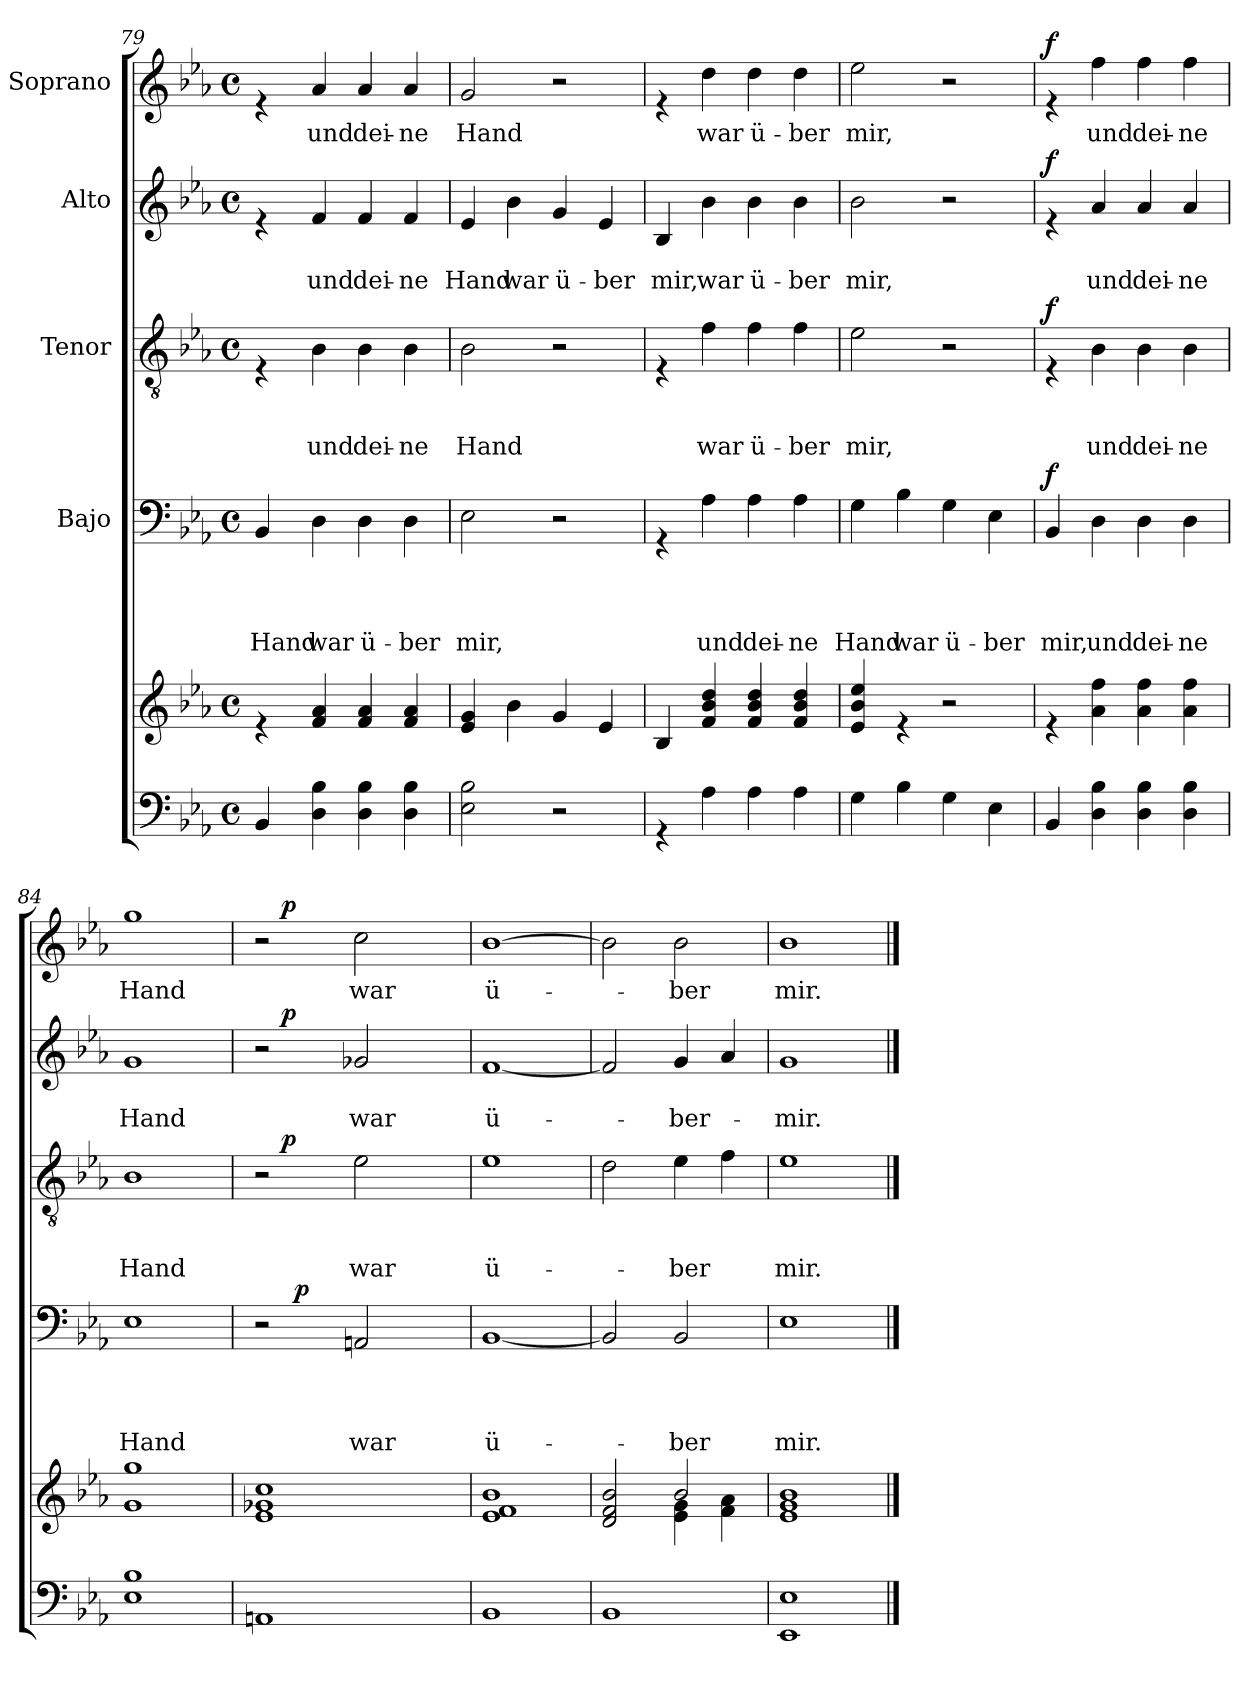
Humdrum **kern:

**kern	**kern	**kern	**text	**text	**text	**text	**dynam	**kern	**text	**text	**text	**dynam	**kern	**text	**text	**dynam	**kern	**text	**dynam
*part6	*part5	*part4	*part4	*part4	*part4	*part4	*part4	*part3	*part3	*part3	*part3	*part3	*part2	*part2	*part2	*part2	*part1	*part1	*part1
*staff6	*staff5	*staff4	*staff4	*staff4	*staff4	*staff4	*staff4	*staff3	*staff3	*staff3	*staff3	*staff3	*staff2	*staff2	*staff2	*staff2	*staff1	*staff1	*staff1
*	*	*I"Bajo	*	*	*	*	*	*I"Tenor	*	*	*	*	*I"Alto	*	*	*	*I"Soprano	*	*
*clefF4	*clefG2	*clefF4	*	*	*	*	*	*clefGv2	*	*	*	*	*clefG2	*	*	*	*clefG2	*	*
*k[b-e-a-]	*k[b-e-a-]	*k[b-e-a-]	*	*	*	*	*	*k[b-e-a-]	*	*	*	*	*k[b-e-a-]	*	*	*	*k[b-e-a-]	*	*
*E-:	*E-:	*E-:	*	*	*	*	*	*E-:	*	*	*	*	*E-:	*	*	*	*E-:	*	*
*M4/4	*M4/4	*M4/4	*	*	*	*	*	*M4/4	*	*	*	*	*M4/4	*	*	*	*M4/4	*	*
*met(c)	*met(c)	*met(c)	*	*	*	*	*	*met(c)	*	*	*	*	*met(c)	*	*	*	*met(c)	*	*
=79	=79	=79	=79	=79	=79	=79	=79	=79	=79	=79	=79	=79	=79	=79	=79	=79	=79	=79	=79
!	!	!	!	!	!	!LO:LY:b	!	!	!	!	!	!	!	!	!	!	!	!	!
4BB-/	4re	4BB-/	.	.	.	Hand	.	4rE	.	.	.	.	4re	.	.	.	4re	.	.
!	!	!	!	!	!	!LO:LY:b	!	!	!	!	!LO:LY:b	!	!	!	!LO:LY:b	!	!	!LO:LY:b	!
4D\ 4B-\	4f/ 4a-/	4D\	.	.	.	war	.	4B-\	.	.	und	.	4f/	.	und	.	4a-/	und	.
!	!	!	!	!	!	!LO:LY:b	!	!	!	!	!LO:LY:b	!	!	!	!LO:LY:b	!	!	!LO:LY:b	!
4D\ 4B-\	4f/ 4a-/	4D\	.	.	.	ü-	.	4B-\	.	.	dei-	.	4f/	.	dei-	.	4a-/	dei-	.
!	!	!	!	!	!	!LO:LY:b	!	!	!	!	!LO:LY:b	!	!	!	!LO:LY:b	!	!	!LO:LY:b	!
4D\ 4B-\	4f/ 4a-/	4D\	.	.	.	-ber	.	4B-\	.	.	-ne	.	4f/	.	-ne	.	4a-/	-ne	.
!!LO:LB:g=z
=80	=80	=80	=80	=80	=80	=80	=80	=80	=80	=80	=80	=80	=80	=80	=80	=80	=80	=80	=80
!	!	!	!	!	!	!LO:LY:b	!	!	!	!	!LO:LY:b	!	!	!	!LO:LY:b	!	!	!LO:LY:b	!
2E-\ 2B-\	4e-/ 4g/	2E-\	.	.	.	mir,	.	2B-\	.	.	Hand	.	4e-/	.	Hand	.	2g/	Hand	.
!	!	!	!	!	!	!	!	!	!	!	!	!	!	!	!LO:LY:b	!	!	!	!
.	4b-\	.	.	.	.	.	.	.	.	.	.	.	4b-\	.	war	.	.	.	.
!	!	!	!	!	!	!	!	!	!	!	!	!	!	!	!LO:LY:b	!	!	!	!
2r	4g/	2r	.	.	.	.	.	2r	.	.	.	.	4g/	.	ü-	.	2r	.	.
!	!	!	!	!	!	!	!	!	!	!	!	!	!	!	!LO:LY:b	!	!	!	!
.	4e-/	.	.	.	.	.	.	.	.	.	.	.	4e-/	.	-ber	.	.	.	.
=81	=81	=81	=81	=81	=81	=81	=81	=81	=81	=81	=81	=81	=81	=81	=81	=81	=81	=81	=81
!	!	!	!	!	!	!	!	!	!	!	!	!	!	!	!LO:LY:b	!	!	!	!
4rGG	4B-/	4rGG	.	.	.	.	.	4rE	.	.	.	.	4B-/	.	mir,	.	4re	.	.
!	!	!	!	!	!	!LO:LY:b	!	!	!	!	!LO:LY:b	!	!	!	!LO:LY:b	!	!	!LO:LY:b	!
4A-\	4f/ 4b-/ 4dd/	4A-\	.	.	.	und	.	4f\	.	.	war	.	4b-\	.	war	.	4dd\	war	.
!	!	!	!	!	!	!LO:LY:b	!	!	!	!	!LO:LY:b	!	!	!	!LO:LY:b	!	!	!LO:LY:b	!
4A-\	4f/ 4b-/ 4dd/	4A-\	.	.	.	dei-	.	4f\	.	.	ü-	.	4b-\	.	ü-	.	4dd\	ü-	.
!	!	!	!	!	!	!LO:LY:b	!	!	!	!	!LO:LY:b	!	!	!	!LO:LY:b	!	!	!LO:LY:b	!
4A-\	4f/ 4b-/ 4dd/	4A-\	.	.	.	-ne	.	4f\	.	.	-ber	.	4b-\	.	-ber	.	4dd\	-ber	.
!!LO:PB:g=z
=82	=82	=82	=82	=82	=82	=82	=82	=82	=82	=82	=82	=82	=82	=82	=82	=82	=82	=82	=82
!	!	!	!	!	!	!LO:LY:b	!	!	!	!	!LO:LY:b	!	!	!	!LO:LY:b	!	!	!LO:LY:b	!
4G\	4e-/ 4b-/ 4ee-/	4G\	.	.	.	Hand	.	2e-\	.	.	mir,	.	2b-\	.	mir,	.	2ee-\	mir,	.
!	!	!	!	!	!	!LO:LY:b	!	!	!	!	!	!	!	!	!	!	!	!	!
4B-\	4re	4B-\	.	.	.	war	.	.	.	.	.	.	.	.	.	.	.	.	.
!	!	!	!	!	!	!LO:LY:b	!	!	!	!	!	!	!	!	!	!	!	!	!
4G\	2r	4G\	.	.	.	ü-	.	2r	.	.	.	.	2r	.	.	.	2r	.	.
!	!	!	!	!	!	!LO:LY:b	!	!	!	!	!	!	!	!	!	!	!	!	!
4E-\	.	4E-\	.	.	.	-ber	.	.	.	.	.	.	.	.	.	.	.	.	.
=83	=83	=83	=83	=83	=83	=83	=83	=83	=83	=83	=83	=83	=83	=83	=83	=83	=83	=83	=83
!	!	!	!	!	!	!LO:LY:b	!LO:DY:a	!	!	!	!	!LO:DY:a	!	!	!	!LO:DY:a	!	!	!LO:DY:a
4BB-/	4re	4BB-/	.	.	.	mir,	f	4rE	.	.	.	f	4re	.	.	f	4re	.	f
!	!	!	!	!	!	!LO:LY:b	!	!	!	!	!LO:LY:b	!	!	!	!LO:LY:b	!	!	!LO:LY:b	!
4D\ 4B-\	4a-\ 4ff\	4D\	.	.	.	und	.	4B-\	.	.	und	.	4a-/	.	und	.	4ff\	und	.
!	!	!	!	!	!	!LO:LY:b	!	!	!	!	!LO:LY:b	!	!	!	!LO:LY:b	!	!	!LO:LY:b	!
4D\ 4B-\	4a-\ 4ff\	4D\	.	.	.	dei-	.	4B-\	.	.	dei-	.	4a-/	.	dei-	.	4ff\	dei-	.
!	!	!	!	!	!	!LO:LY:b	!	!	!	!	!LO:LY:b	!	!	!	!LO:LY:b	!	!	!LO:LY:b	!
4D\ 4B-\	4a-\ 4ff\	4D\	.	.	.	-ne	.	4B-\	.	.	-ne	.	4a-/	.	-ne	.	4ff\	-ne	.
=84	=84	=84	=84	=84	=84	=84	=84	=84	=84	=84	=84	=84	=84	=84	=84	=84	=84	=84	=84
!	!	!	!	!	!	!LO:LY:b	!	!	!	!	!LO:LY:b	!	!	!	!LO:LY:b	!	!	!LO:LY:b	!
1E- 1B-	1g 1gg	1E-	.	.	.	Hand	.	1B-	.	.	Hand	.	1g	.	Hand	.	1gg	Hand	.
=85	=85	=85	=85	=85	=85	=85	=85	=85	=85	=85	=85	=85	=85	=85	=85	=85	=85	=85	=85
*	*	*	*	*	*	*	*	*	*	*	*	*	*	*	*	*	*MM130	*	*
*	*	*^	*	*	*	*	*	*^	*	*	*	*	*^	*	*	*	*^	*	*
1AAn	1e- 1g-X 1cc	2r	8ryy	.	.	.	.	.	2r	16.ryy	.	.	.	.	2r	16.ryy	.	.	.	2r	16.ryy	.	.
!	!	!	!	!	!	!	!	!	!	!	!	!	!	!LO:DY:a	!	!	!	!	!LO:DY:a	!	!	!	!LO:DY:a
.	.	.	.	.	.	.	.	.	.	2ryy	.	.	.	p	.	2ryy	.	.	p	.	2ryy	.	p
!	!	!	!	!	!	!	!	!LO:DY:a	!	!	!	!	!	!	!	!	!	!	!	!	!	!	!
.	.	.	2..ryy	.	.	.	.	p	.	.	.	.	.	.	.	.	.	.	.	.	.	.	.
!	!	!	!	!	!	!	!LO:LY:b	!	!	!	!	!	!LO:LY:b	!	!	!	!	!LO:LY:b	!	!	!	!LO:LY:b	!
.	.	2AAn/	.	.	.	.	war	.	2e-\	.	.	.	war	.	2g-X/	.	.	war	.	2cc\	.	war	.
.	.	.	.	.	.	.	.	.	.	4ryy	.	.	.	.	.	4ryy	.	.	.	.	4ryy	.	.
.	.	.	.	.	.	.	.	.	.	8ryy	.	.	.	.	.	8ryy	.	.	.	.	8ryy	.	.
.	.	.	.	.	.	.	.	.	.	32ryy	.	.	.	.	.	32ryy	.	.	.	.	32ryy	.	.
=86	=86	=86	=86	=86	=86	=86	=86	=86	=86	=86	=86	=86	=86	=86	=86	=86	=86	=86	=86	=86	=86	=86	=86
!	!	!	!	!	!	!	!LO:LY:b	!	!	!	!	!	!LO:LY:b	!	!	!	!	!LO:LY:b	!	!	!	!LO:LY:b	!
*	*	*v	*v	*	*	*	*	*	*	*	*	*	*	*	*v	*v	*	*	*	*v	*v	*	*
*	*	*	*	*	*	*	*	*v	*v	*	*	*	*	*	*	*	*	*	*	*
1BB-	1e- 1f 1b-	[<1BB-	.	.	.	ü-	.	1e-	.	.	ü-	.	[<1f	.	ü-	.	[>1b-	ü-	.
=87	=87	=87	=87	=87	=87	=87	=87	=87	=87	=87	=87	=87	=87	=87	=87	=87	=87	=87	=87
*	*	*	*	*	*	*	*	*	*	*	*	*	*	*	*	*	*MM120	*	*
*	*^	*	*	*	*	*	*	*	*	*	*	*	*	*	*	*	*	*	*
1BB-	2d/ 2f/ 2b-/	2ryy	2BB-/]	.	.	.	.	.	2d\	.	.	.	.	2f/]	.	.	.	2b-\]	.	.
!	!	!	!	!	!	!	!LO:LY:b	!	!	!	!	!LO:LY:b	!	!	!	!LO:LY:b	!	!	!LO:LY:b	!
.	2b-/	4e-\ 4g\	2BB-/	.	.	.	-ber	.	4e-\	.	.	-ber	.	4g/	.	-ber-	.	2b-\	-ber	.
.	.	4f\ 4a-\	.	.	.	.	.	.	4f\	.	.	.	.	4a-/	.	.	.	.	.	.
=88	=88	=88	=88	=88	=88	=88	=88	=88	=88	=88	=88	=88	=88	=88	=88	=88	=88	=88	=88	=88
!	!	!	!	!	!	!	!LO:LY:b	!	!	!	!	!LO:LY:b	!	!	!	!LO:LY:b	!	!	!LO:LY:b	!
*	*v	*v	*	*	*	*	*	*	*	*	*	*	*	*	*	*	*	*	*	*
1EE- 1E-	1e- 1g 1b-	1E-	.	.	.	mir.	.	1e-	.	.	mir.	.	1g	.	-mir.	.	1b-	mir.	.
==	==	==	==	==	==	==	==	==	==	==	==	==	==	==	==	==	==	==	==
*-	*-	*-	*-	*-	*-	*-	*-	*-	*-	*-	*-	*-	*-	*-	*-	*-	*-	*-	*-
